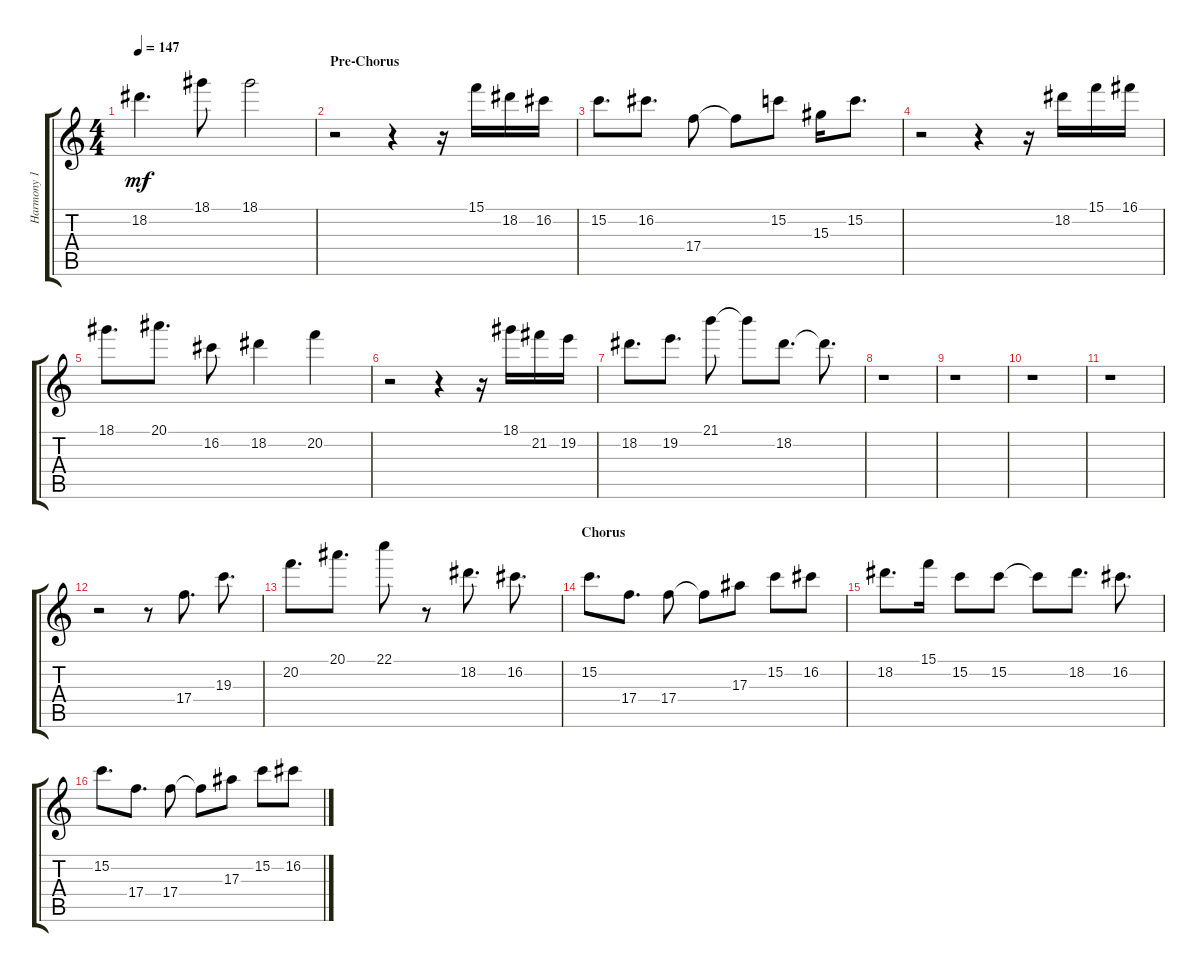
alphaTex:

\track ("Harmony 1" "Harmony 1") {instrument overdrivenguitar}
\staff {score tabs}
\tuning (D4 A3 F3 C3 G2 C2) {hide}
\ts (4 4)
\tempo 147
\clef g2
\ks aminor
18.2.4{d dy mf} 18.1.8 18.1.2 |
\section ("" "Pre-Chorus")
r.2 r.4 r.16 15.1.16 18.2.16 16.2.16 |
15.2.8{d} 16.2.8{d} 17.4.8 17.4{t}.8 15.2.8 15.3.16 15.2.8{d} |
r.2 r.4 r.16 18.2.16 15.1.16 16.1.16 |
18.1.8{d} 20.1.8{d} 16.2.8 18.2.4 20.2.4 |
r.2 r.4 r.16 18.1.16 21.2.16 19.2.16 |
18.2.8{d} 19.2.8{d} 21.1.8 21.1{t}.8 18.2.8{d} 18.2{t}.8{d} |
r.1 |
r.1 |
r.1 |
r.1 |
r.2 r.8 17.4.8{d} 19.3.8{d} |
20.2.8{d} 20.1.8{d} 22.1.8 r.8 18.2.8{d} 16.2.8{d} |
\section ("" "Chorus")
15.2.8{d} 17.4.8{d} 17.4.8 17.4{t}.8 17.3.8 15.2.8 16.2.8 |
18.2.8{d} 15.1.16 15.2.8 15.2.8 15.2{t}.8 18.2.8{d} 16.2.8{d} |
15.2.8{d} 17.4.8{d} 17.4.8 17.4{t}.8 17.3.8 15.2.8 16.2.8
